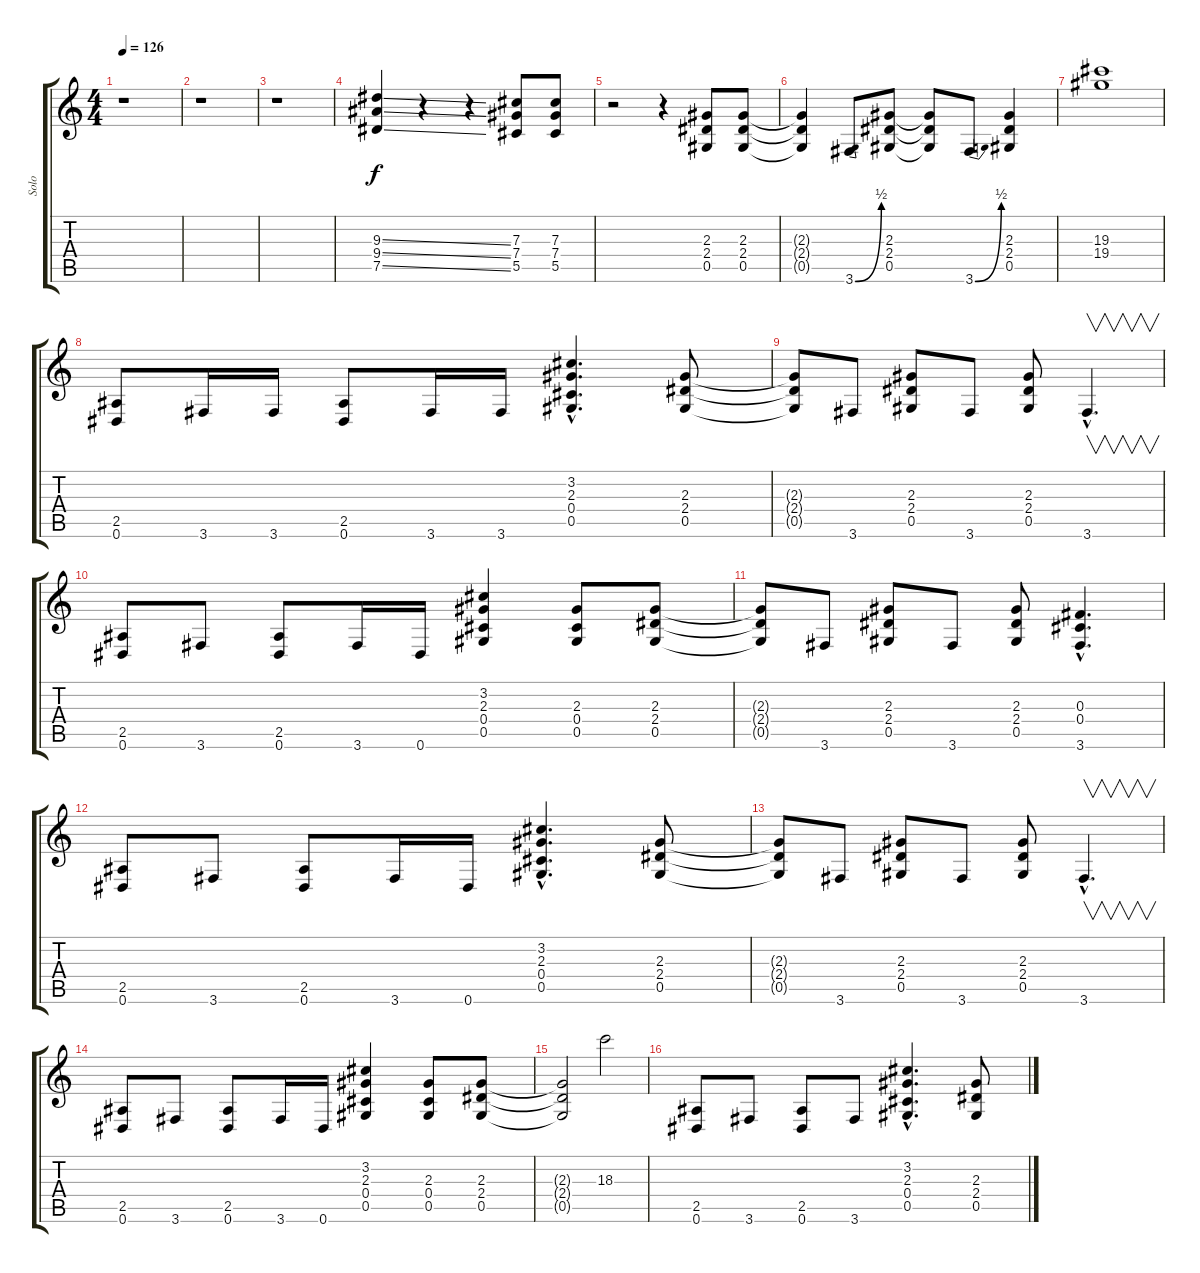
\track ("Solo" "Solo") {instrument overdrivenguitar}
\staff {score tabs}
\tuning (Eb4 Bb3 Gb3 Db3 Ab2 Eb2) {hide}
\ts (4 4)
\tempo 126
\clef g2
\ks c
r.1{dy f} |
r.1 |
r.1 |
(9.3{ss} 9.4{ss} 7.5{ss}).4 r.4 r.4 (7.3 7.4 5.5).8 (7.3 7.4 5.5).8 |
r.2 r.4 (2.3 2.4 0.5).8 (2.3 2.4 0.5).8 |
(2.3{t} 2.4{t} 0.5{t}).4 3.6{be (bend 0 0 60 2)}.8 (2.3 2.4 0.5).8 (2.3{t} 2.4{t} 0.5{t}).8 3.6{be (bend 0 0 60 2)}.8 (2.3 2.4 0.5).4 |
(19.3 19.4).1 |
(2.5 0.6).8 3.6.16 3.6.16 (2.5 0.6).8 3.6.16 3.6.16 (3.2{hac} 2.3{hac} 0.4{hac} 0.5{hac}).4{d} (2.3 2.4 0.5).8 |
(2.3{t} 2.4{t} 0.5{t}).8 3.6.8 (2.3 2.4 0.5).8 3.6.8 (2.3 2.4 0.5).8 3.6{hac}.4{v d} |
(2.5 0.6).8 3.6.8 (2.5 0.6).8 3.6.16 0.6.16 (3.2 2.3 0.4 0.5).4 (2.3 0.4 0.5).8 (2.3 2.4 0.5).8 |
(2.3{t} 2.4{t} 0.5{t}).8 3.6.8 (2.3 2.4 0.5).8 3.6.8 (2.3 2.4 0.5).8 (0.3{hac} 0.4{hac} 3.6{hac}).4{d} |
(2.5 0.6).8 3.6.8 (2.5 0.6).8 3.6.16 0.6.16 (3.2{hac} 2.3{hac} 0.4{hac} 0.5{hac}).4{d} (2.3 2.4 0.5).8 |
(2.3{t} 2.4{t} 0.5{t}).8 3.6.8 (2.3 2.4 0.5).8 3.6.8 (2.3 2.4 0.5).8 3.6{hac}.4{v d} |
(2.5 0.6).8 3.6.8 (2.5 0.6).8 3.6.16 0.6.16 (3.2 2.3 0.4 0.5).4 (2.3 0.4 0.5).8 (2.3 2.4 0.5).8 |
(2.3{t} 2.4{t} 0.5{t}).2 18.3.2 |
(2.5 0.6).8 3.6.8 (2.5 0.6).8 3.6.8 (3.2{hac} 2.3{hac} 0.4{hac} 0.5{hac}).4{d} (2.3 2.4 0.5).8
